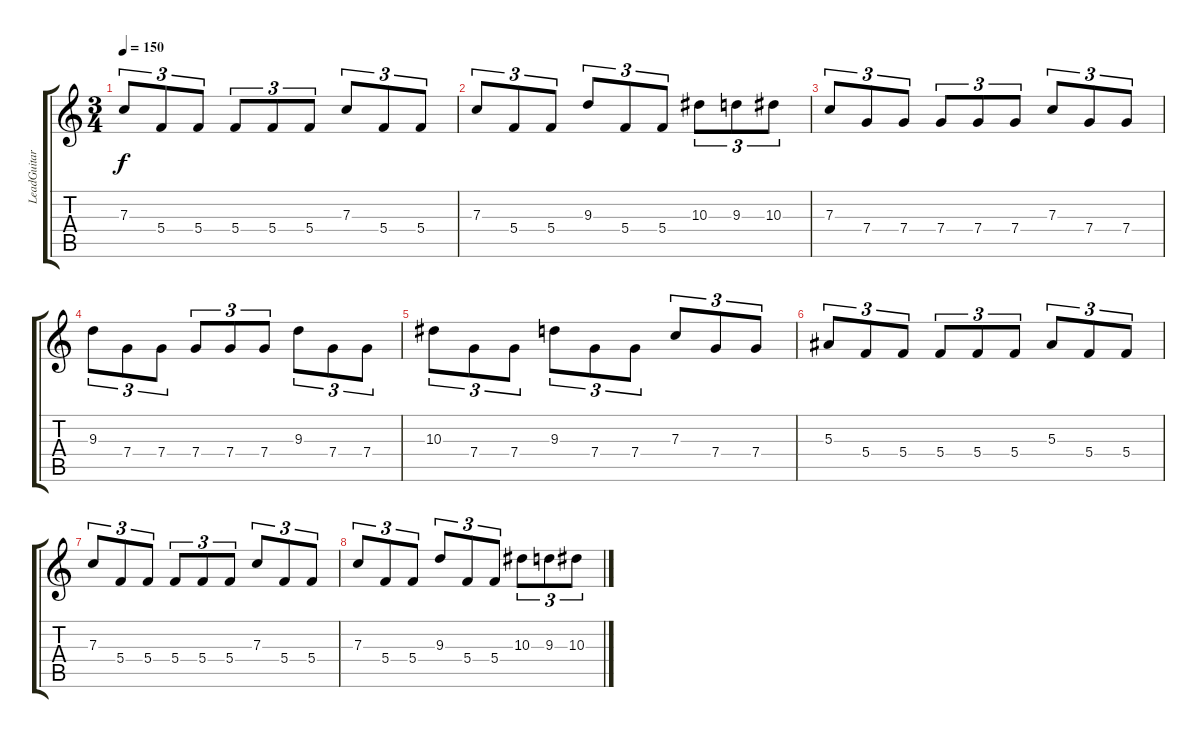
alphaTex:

\track ("LeadGuitar" "LeadGuitar") {instrument distortionguitar}
\staff {score tabs}
\tuning (D4 A3 F3 C3 G2 C2) {hide}
\ts (3 4)
\tempo 150
\clef g2
\ks c
7.3.8{tu (3 2) dy f} 5.4.8{tu (3 2)} 5.4.8{tu (3 2)} 5.4.8{tu (3 2)} 5.4.8{tu (3 2)} 5.4.8{tu (3 2)} 7.3.8{tu (3 2)} 5.4.8{tu (3 2)} 5.4.8{tu (3 2)} |
7.3.8{tu (3 2)} 5.4.8{tu (3 2)} 5.4.8{tu (3 2)} 9.3.8{tu (3 2)} 5.4.8{tu (3 2)} 5.4.8{tu (3 2)} 10.3.8{tu (3 2)} 9.3.8{tu (3 2)} 10.3.8{tu (3 2)} |
7.3.8{tu (3 2)} 7.4.8{tu (3 2)} 7.4.8{tu (3 2)} 7.4.8{tu (3 2)} 7.4.8{tu (3 2)} 7.4.8{tu (3 2)} 7.3.8{tu (3 2)} 7.4.8{tu (3 2)} 7.4.8{tu (3 2)} |
9.3.8{tu (3 2)} 7.4.8{tu (3 2)} 7.4.8{tu (3 2)} 7.4.8{tu (3 2)} 7.4.8{tu (3 2)} 7.4.8{tu (3 2)} 9.3.8{tu (3 2)} 7.4.8{tu (3 2)} 7.4.8{tu (3 2)} |
10.3.8{tu (3 2)} 7.4.8{tu (3 2)} 7.4.8{tu (3 2)} 9.3.8{tu (3 2)} 7.4.8{tu (3 2)} 7.4.8{tu (3 2)} 7.3.8{tu (3 2)} 7.4.8{tu (3 2)} 7.4.8{tu (3 2)} |
5.3.8{tu (3 2)} 5.4.8{tu (3 2)} 5.4.8{tu (3 2)} 5.4.8{tu (3 2)} 5.4.8{tu (3 2)} 5.4.8{tu (3 2)} 5.3.8{tu (3 2)} 5.4.8{tu (3 2)} 5.4.8{tu (3 2)} |
7.3.8{tu (3 2)} 5.4.8{tu (3 2)} 5.4.8{tu (3 2)} 5.4.8{tu (3 2)} 5.4.8{tu (3 2)} 5.4.8{tu (3 2)} 7.3.8{tu (3 2)} 5.4.8{tu (3 2)} 5.4.8{tu (3 2)} |
7.3.8{tu (3 2)} 5.4.8{tu (3 2)} 5.4.8{tu (3 2)} 9.3.8{tu (3 2)} 5.4.8{tu (3 2)} 5.4.8{tu (3 2)} 10.3.8{tu (3 2)} 9.3.8{tu (3 2)} 10.3.8{tu (3 2)}
